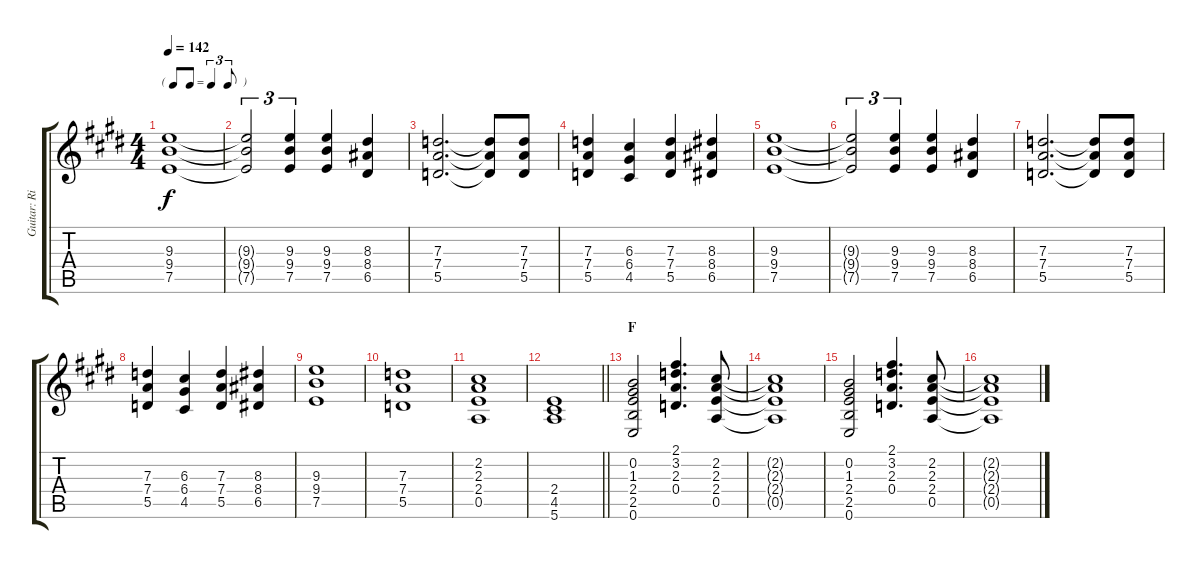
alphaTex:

\track ("Guitar: Rik" "Guitar: Ri") {instrument distortionguitar}
\staff {score tabs}
\tuning (E4 B3 G3 D3 A2 E2) {hide}
\ts (4 4)
\tf triplet8th
\tempo 142
\clef g2
\ks e
(9.3 9.4 7.5).1{dy f} |
(9.3{t} 9.4{t} 7.5{t}).2{tu (3 2)} (9.3 9.4 7.5).4{tu (3 2)} (9.3 9.4 7.5).4 (8.3 8.4 6.5).4 |
(7.3 7.4 5.5).2{d} (7.3{t} 7.4{t} 5.5{t}).8 (7.3 7.4 5.5).8 |
(7.3 7.4 5.5).4 (6.3 6.4 4.5).4 (7.3 7.4 5.5).4 (8.3 8.4 6.5).4 |
(9.3 9.4 7.5).1 |
(9.3{t} 9.4{t} 7.5{t}).2{tu (3 2)} (9.3 9.4 7.5).4{tu (3 2)} (9.3 9.4 7.5).4 (8.3 8.4 6.5).4 |
(7.3 7.4 5.5).2{d} (7.3{t} 7.4{t} 5.5{t}).8 (7.3 7.4 5.5).8 |
(7.3 7.4 5.5).4 (6.3 6.4 4.5).4 (7.3 7.4 5.5).4 (8.3 8.4 6.5).4 |
(9.3 9.4 7.5).1 |
(7.3 7.4 5.5).1 |
(2.2 2.3 2.4 0.5).1 |
\barLineRight lightlight
(2.4 4.5 5.6).1 |
\section ("" "F")
(0.2 1.3 2.4 2.5 0.6).2 (2.1 3.2 2.3 0.4).4{d} (2.2 2.3 2.4 0.5).8 |
(2.2{t} 2.3{t} 2.4{t} 0.5{t}).1 |
(0.2 1.3 2.4 2.5 0.6).2 (2.1 3.2 2.3 0.4).4{d} (2.2 2.3 2.4 0.5).8 |
(2.2{t} 2.3{t} 2.4{t} 0.5{t}).1
